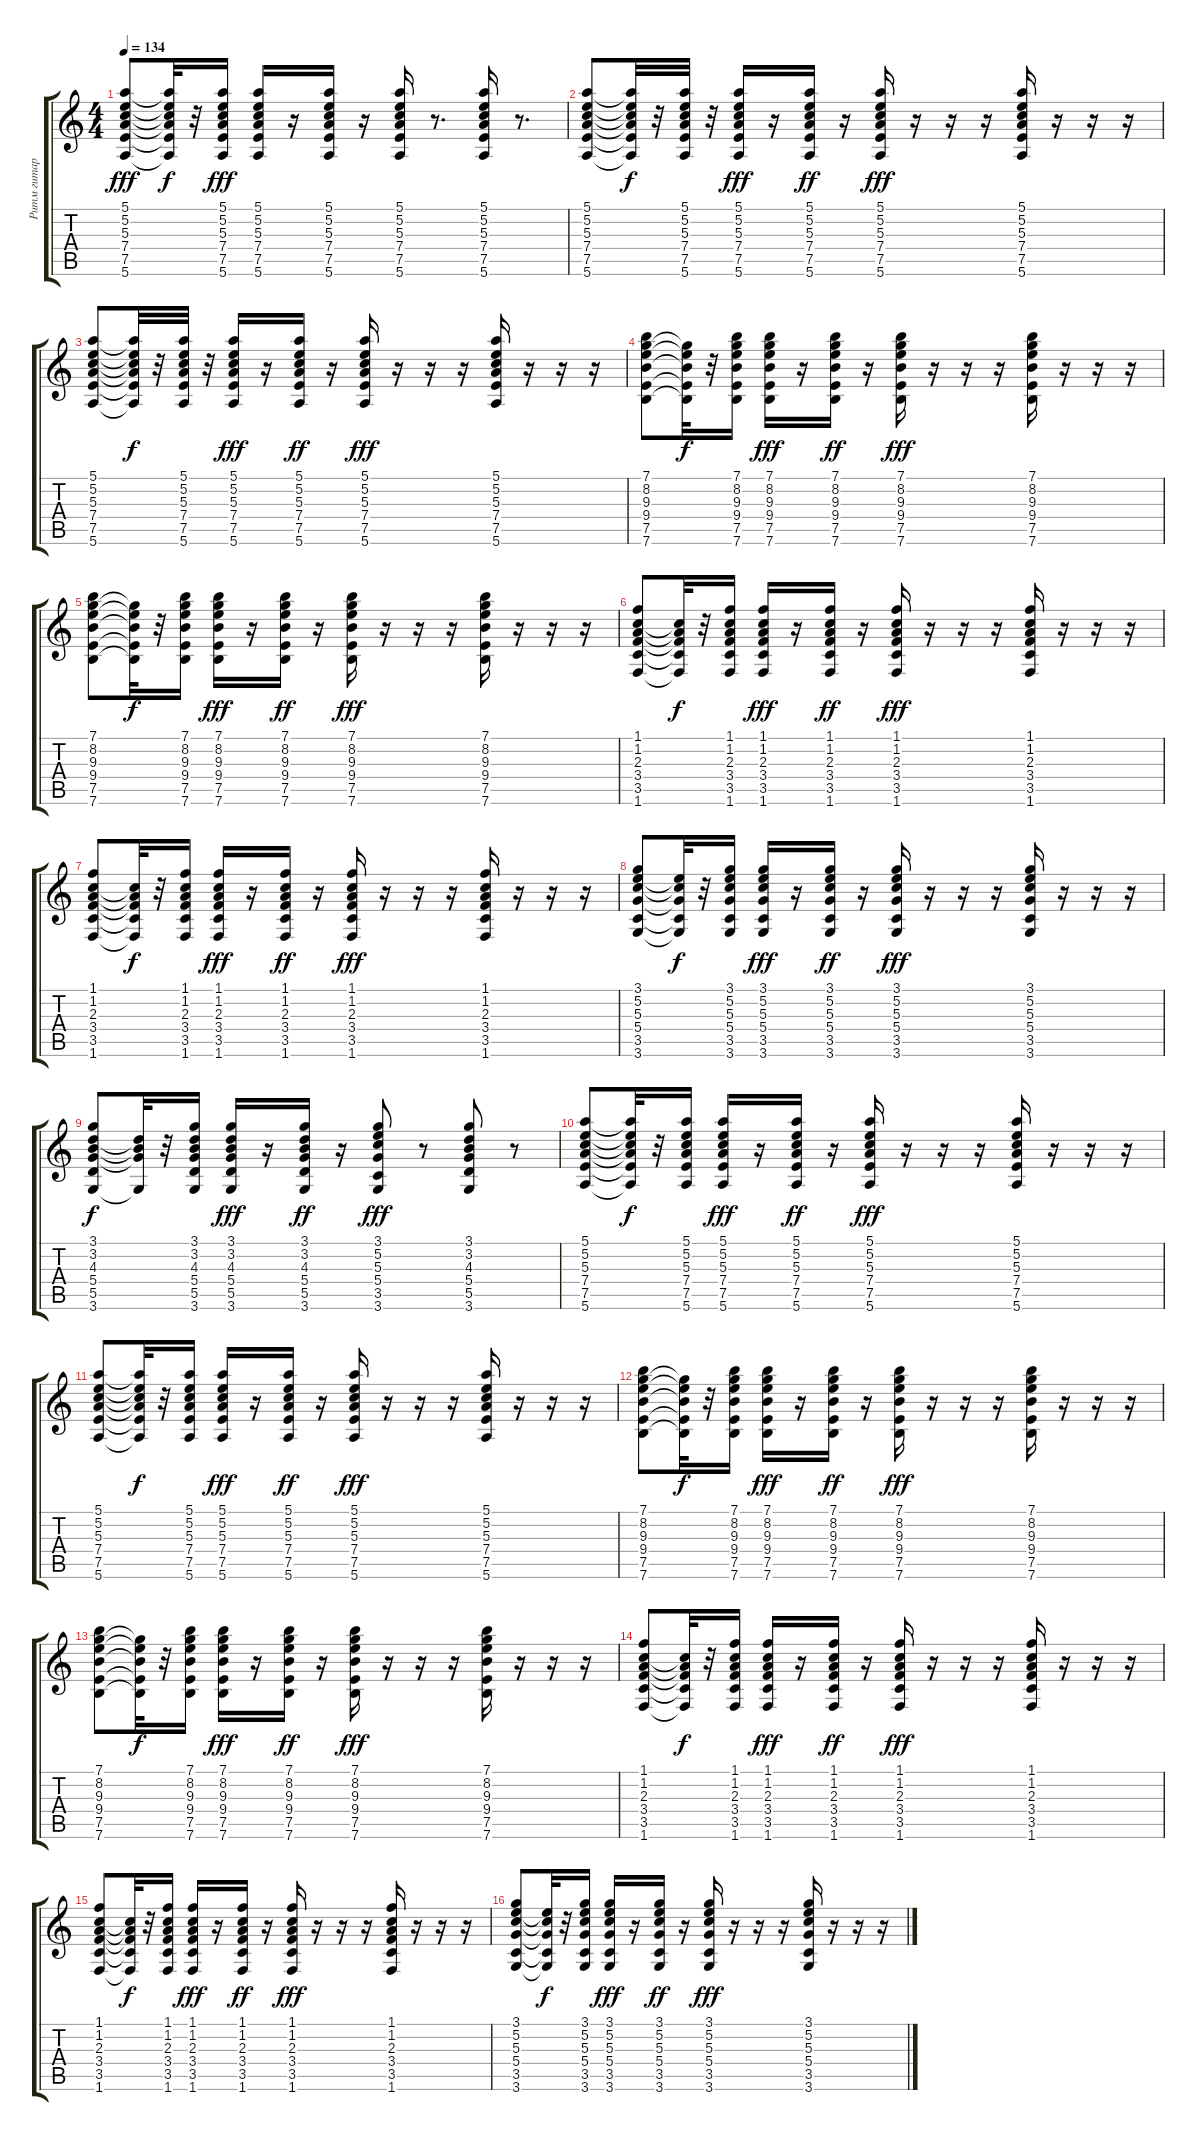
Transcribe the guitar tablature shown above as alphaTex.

\track ("Ритм гитара" "Ритм гитар") {instrument electricguitarclean}
\staff {score tabs}
\tuning (E4 B3 G3 D3 A2 E2) {hide}
\ts (4 4)
\tempo 134
\clef g2
\ks c
(5.1 5.2 5.3 7.4 7.5 5.6).8{dy fff} (5.1{t} 5.2{t} 5.3{t} 7.4{t} 7.5{t} 5.6{t}).32{dy f} r.32 (5.1 5.2 5.3 7.4 7.5 5.6).16{dy fff} (5.1 5.2 5.3 7.4 7.5 5.6).16 r.16 (5.1 5.2 5.3 7.4 7.5 5.6).16 r.16 (5.1 5.2 5.3 7.4 7.5 5.6).16 r.8{d} (5.1 5.2 5.3 7.4 7.5 5.6).16 r.8{d} |
(5.1 5.2 5.3 7.4 7.5 5.6).8 (5.1{t} 5.2{t} 5.3{t} 7.4{t} 7.5{t} 5.6{t}).32{dy f} r.32 (5.1 5.2 5.3 7.4 7.5 5.6).32 r.32 (5.1 5.2 5.3 7.4 7.5 5.6).16{dy fff} r.16 (5.1 5.2 5.3 7.4 7.5 5.6).16{dy ff} r.16 (5.1 5.2 5.3 7.4 7.5 5.6).16{dy fff} r.16 r.16 r.16 (5.1 5.2 5.3 7.4 7.5 5.6).16 r.16 r.16 r.16 |
(5.1 5.2 5.3 7.4 7.5 5.6).8 (5.1{t} 5.2{t} 5.3{t} 7.4{t} 7.5{t} 5.6{t}).32{dy f} r.32 (5.1 5.2 5.3 7.4 7.5 5.6).32 r.32 (5.1 5.2 5.3 7.4 7.5 5.6).16{dy fff} r.16 (5.1 5.2 5.3 7.4 7.5 5.6).16{dy ff} r.16 (5.1 5.2 5.3 7.4 7.5 5.6).16{dy fff} r.16 r.16 r.16 (5.1 5.2 5.3 7.4 7.5 5.6).16 r.16 r.16 r.16 |
(7.1 8.2 9.3 9.4 7.5 7.6).8 (8.2{t} 9.3{t} 9.4{t} 7.5{t} 7.6{t}).32{dy f} r.32 (7.1 8.2 9.3 9.4 7.5 7.6).16 (7.1 8.2 9.3 9.4 7.5 7.6).16{dy fff} r.16 (7.1 8.2 9.3 9.4 7.5 7.6).16{dy ff} r.16 (7.1 8.2 9.3 9.4 7.5 7.6).16{dy fff} r.16 r.16 r.16 (7.1 8.2 9.3 9.4 7.5 7.6).16 r.16 r.16 r.16 |
(7.1 8.2 9.3 9.4 7.5 7.6).8 (8.2{t} 9.3{t} 9.4{t} 7.5{t} 7.6{t}).32{dy f} r.32 (7.1 8.2 9.3 9.4 7.5 7.6).16 (7.1 8.2 9.3 9.4 7.5 7.6).16{dy fff} r.16 (7.1 8.2 9.3 9.4 7.5 7.6).16{dy ff} r.16 (7.1 8.2 9.3 9.4 7.5 7.6).16{dy fff} r.16 r.16 r.16 (7.1 8.2 9.3 9.4 7.5 7.6).16 r.16 r.16 r.16 |
(1.1 1.2 2.3 3.4 3.5 1.6).8 (1.2{t} 2.3{t} 3.4{t} 3.5{t} 1.6{t}).32{dy f} r.32 (1.1 1.2 2.3 3.4 3.5 1.6).16 (1.1 1.2 2.3 3.4 3.5 1.6).16{dy fff} r.16 (1.1 1.2 2.3 3.4 3.5 1.6).16{dy ff} r.16 (1.1 1.2 2.3 3.4 3.5 1.6).16{dy fff} r.16 r.16 r.16 (1.1 1.2 2.3 3.4 3.5 1.6).16 r.16 r.16 r.16 |
(1.1 1.2 2.3 3.4 3.5 1.6).8 (1.2{t} 2.3{t} 3.4{t} 3.5{t} 1.6{t}).32{dy f} r.32 (1.1 1.2 2.3 3.4 3.5 1.6).16 (1.1 1.2 2.3 3.4 3.5 1.6).16{dy fff} r.16 (1.1 1.2 2.3 3.4 3.5 1.6).16{dy ff} r.16 (1.1 1.2 2.3 3.4 3.5 1.6).16{dy fff} r.16 r.16 r.16 (1.1 1.2 2.3 3.4 3.5 1.6).16 r.16 r.16 r.16 |
(3.1 5.2 5.3 5.4 3.5 3.6).8 (5.2{t} 5.3{t} 5.4{t} 3.5{t} 3.6{t}).32{dy f} r.32 (3.1 5.2 5.3 5.4 3.5 3.6).16 (3.1 5.2 5.3 5.4 3.5 3.6).16{dy fff} r.16 (3.1 5.2 5.3 5.4 3.5 3.6).16{dy ff} r.16 (3.1 5.2 5.3 5.4 3.5 3.6).16{dy fff} r.16 r.16 r.16 (3.1 5.2 5.3 5.4 3.5 3.6).16 r.16 r.16 r.16 |
(3.1 3.2 4.3 5.4 5.5 3.6).8{dy f} (3.2{t} 4.3{t} 5.4{t} 3.6{t}).32 r.32 (3.1 3.2 4.3 5.4 5.5 3.6).16 (3.1 3.2 4.3 5.4 5.5 3.6).16{dy fff} r.16 (3.1 3.2 4.3 5.4 5.5 3.6).16{dy ff} r.16 (3.1 5.2 5.3 5.4 3.5 3.6).8{dy fff} r.8 (3.1 3.2 4.3 5.4 5.5 3.6).8 r.8 |
(5.1 5.2 5.3 7.4 7.5 5.6).8 (5.1{t} 5.2{t} 5.3{t} 7.4{t} 7.5{t} 5.6{t}).32{dy f} r.32 (5.1 5.2 5.3 7.4 7.5 5.6).16 (5.1 5.2 5.3 7.4 7.5 5.6).16{dy fff} r.16 (5.1 5.2 5.3 7.4 7.5 5.6).16{dy ff} r.16 (5.1 5.2 5.3 7.4 7.5 5.6).16{dy fff} r.16 r.16 r.16 (5.1 5.2 5.3 7.4 7.5 5.6).16 r.16 r.16 r.16 |
(5.1 5.2 5.3 7.4 7.5 5.6).8 (5.1{t} 5.2{t} 5.3{t} 7.4{t} 7.5{t} 5.6{t}).32{dy f} r.32 (5.1 5.2 5.3 7.4 7.5 5.6).16 (5.1 5.2 5.3 7.4 7.5 5.6).16{dy fff} r.16 (5.1 5.2 5.3 7.4 7.5 5.6).16{dy ff} r.16 (5.1 5.2 5.3 7.4 7.5 5.6).16{dy fff} r.16 r.16 r.16 (5.1 5.2 5.3 7.4 7.5 5.6).16 r.16 r.16 r.16 |
(7.1 8.2 9.3 9.4 7.5 7.6).8 (8.2{t} 9.3{t} 9.4{t} 7.5{t} 7.6{t}).32{dy f} r.32 (7.1 8.2 9.3 9.4 7.5 7.6).16 (7.1 8.2 9.3 9.4 7.5 7.6).16{dy fff} r.16 (7.1 8.2 9.3 9.4 7.5 7.6).16{dy ff} r.16 (7.1 8.2 9.3 9.4 7.5 7.6).16{dy fff} r.16 r.16 r.16 (7.1 8.2 9.3 9.4 7.5 7.6).16 r.16 r.16 r.16 |
(7.1 8.2 9.3 9.4 7.5 7.6).8 (8.2{t} 9.3{t} 9.4{t} 7.5{t} 7.6{t}).32{dy f} r.32 (7.1 8.2 9.3 9.4 7.5 7.6).16 (7.1 8.2 9.3 9.4 7.5 7.6).16{dy fff} r.16 (7.1 8.2 9.3 9.4 7.5 7.6).16{dy ff} r.16 (7.1 8.2 9.3 9.4 7.5 7.6).16{dy fff} r.16 r.16 r.16 (7.1 8.2 9.3 9.4 7.5 7.6).16 r.16 r.16 r.16 |
(1.1 1.2 2.3 3.4 3.5 1.6).8 (1.2{t} 2.3{t} 3.4{t} 3.5{t} 1.6{t}).32{dy f} r.32 (1.1 1.2 2.3 3.4 3.5 1.6).16 (1.1 1.2 2.3 3.4 3.5 1.6).16{dy fff} r.16 (1.1 1.2 2.3 3.4 3.5 1.6).16{dy ff} r.16 (1.1 1.2 2.3 3.4 3.5 1.6).16{dy fff} r.16 r.16 r.16 (1.1 1.2 2.3 3.4 3.5 1.6).16 r.16 r.16 r.16 |
(1.1 1.2 2.3 3.4 3.5 1.6).8 (1.2{t} 2.3{t} 3.4{t} 3.5{t} 1.6{t}).32{dy f} r.32 (1.1 1.2 2.3 3.4 3.5 1.6).16 (1.1 1.2 2.3 3.4 3.5 1.6).16{dy fff} r.16 (1.1 1.2 2.3 3.4 3.5 1.6).16{dy ff} r.16 (1.1 1.2 2.3 3.4 3.5 1.6).16{dy fff} r.16 r.16 r.16 (1.1 1.2 2.3 3.4 3.5 1.6).16 r.16 r.16 r.16 |
(3.1 5.2 5.3 5.4 3.5 3.6).8 (5.2{t} 5.3{t} 5.4{t} 3.5{t} 3.6{t}).32{dy f} r.32 (3.1 5.2 5.3 5.4 3.5 3.6).16 (3.1 5.2 5.3 5.4 3.5 3.6).16{dy fff} r.16 (3.1 5.2 5.3 5.4 3.5 3.6).16{dy ff} r.16 (3.1 5.2 5.3 5.4 3.5 3.6).16{dy fff} r.16 r.16 r.16 (3.1 5.2 5.3 5.4 3.5 3.6).16 r.16 r.16 r.16
